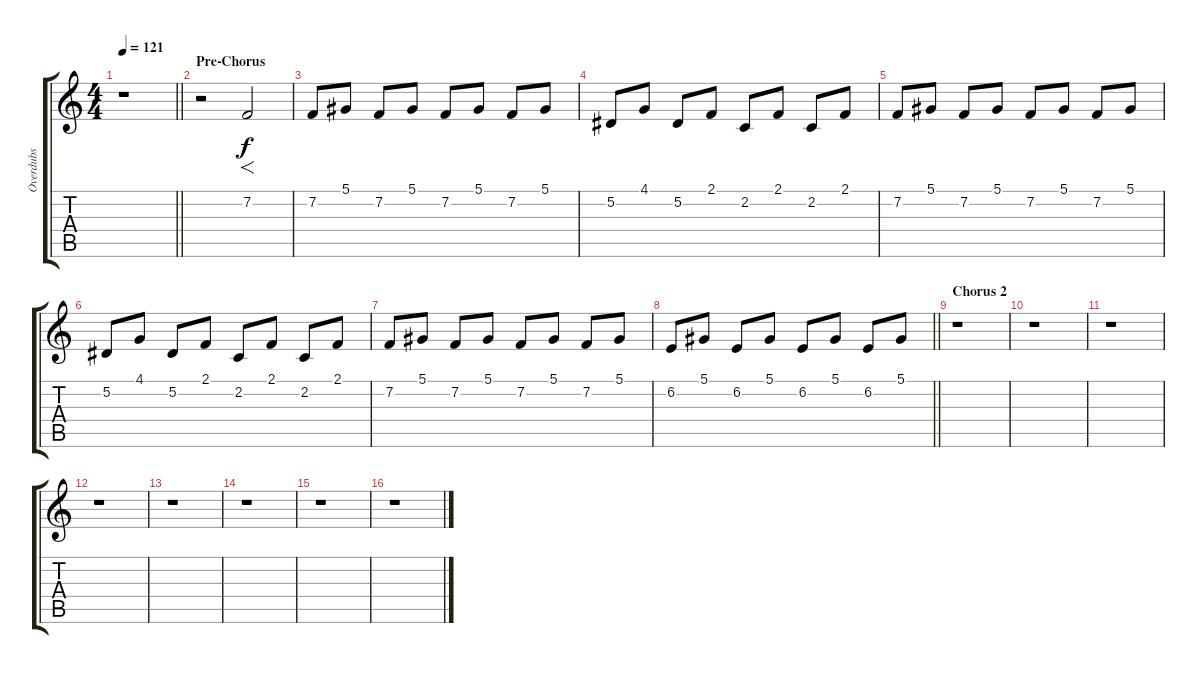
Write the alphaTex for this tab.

\track ("Overdubs" "Overdubs") {instrument synthbrass1}
\staff {score tabs}
\tuning (Eb4 Bb3 Gb3 Db3 Ab2 Eb2) {hide}
\ts (4 4)
\tempo 121
\clef g2
\barLineRight lightlight
\ks c
r.1{dy f} |
\section ("" "Pre-Chorus")
r.2 7.2.2{f volume 16} |
7.2.8 5.1.8 7.2.8 5.1.8 7.2.8 5.1.8 7.2.8 5.1.8 |
5.2.8 4.1.8 5.2.8 2.1.8 2.2.8 2.1.8 2.2.8 2.1.8 |
7.2.8 5.1.8 7.2.8 5.1.8 7.2.8 5.1.8 7.2.8 5.1.8 |
5.2.8 4.1.8 5.2.8 2.1.8 2.2.8 2.1.8 2.2.8 2.1.8 |
7.2.8 5.1.8 7.2.8 5.1.8 7.2.8 5.1.8 7.2.8 5.1.8 |
\barLineRight lightlight
6.2.8 5.1.8 6.2.8 5.1.8 6.2.8 5.1.8 6.2.8 5.1.8 |
\section ("" "Chorus 2")
r.1 |
r.1 |
r.1 |
r.1 |
r.1 |
r.1 |
r.1 |
r.1
